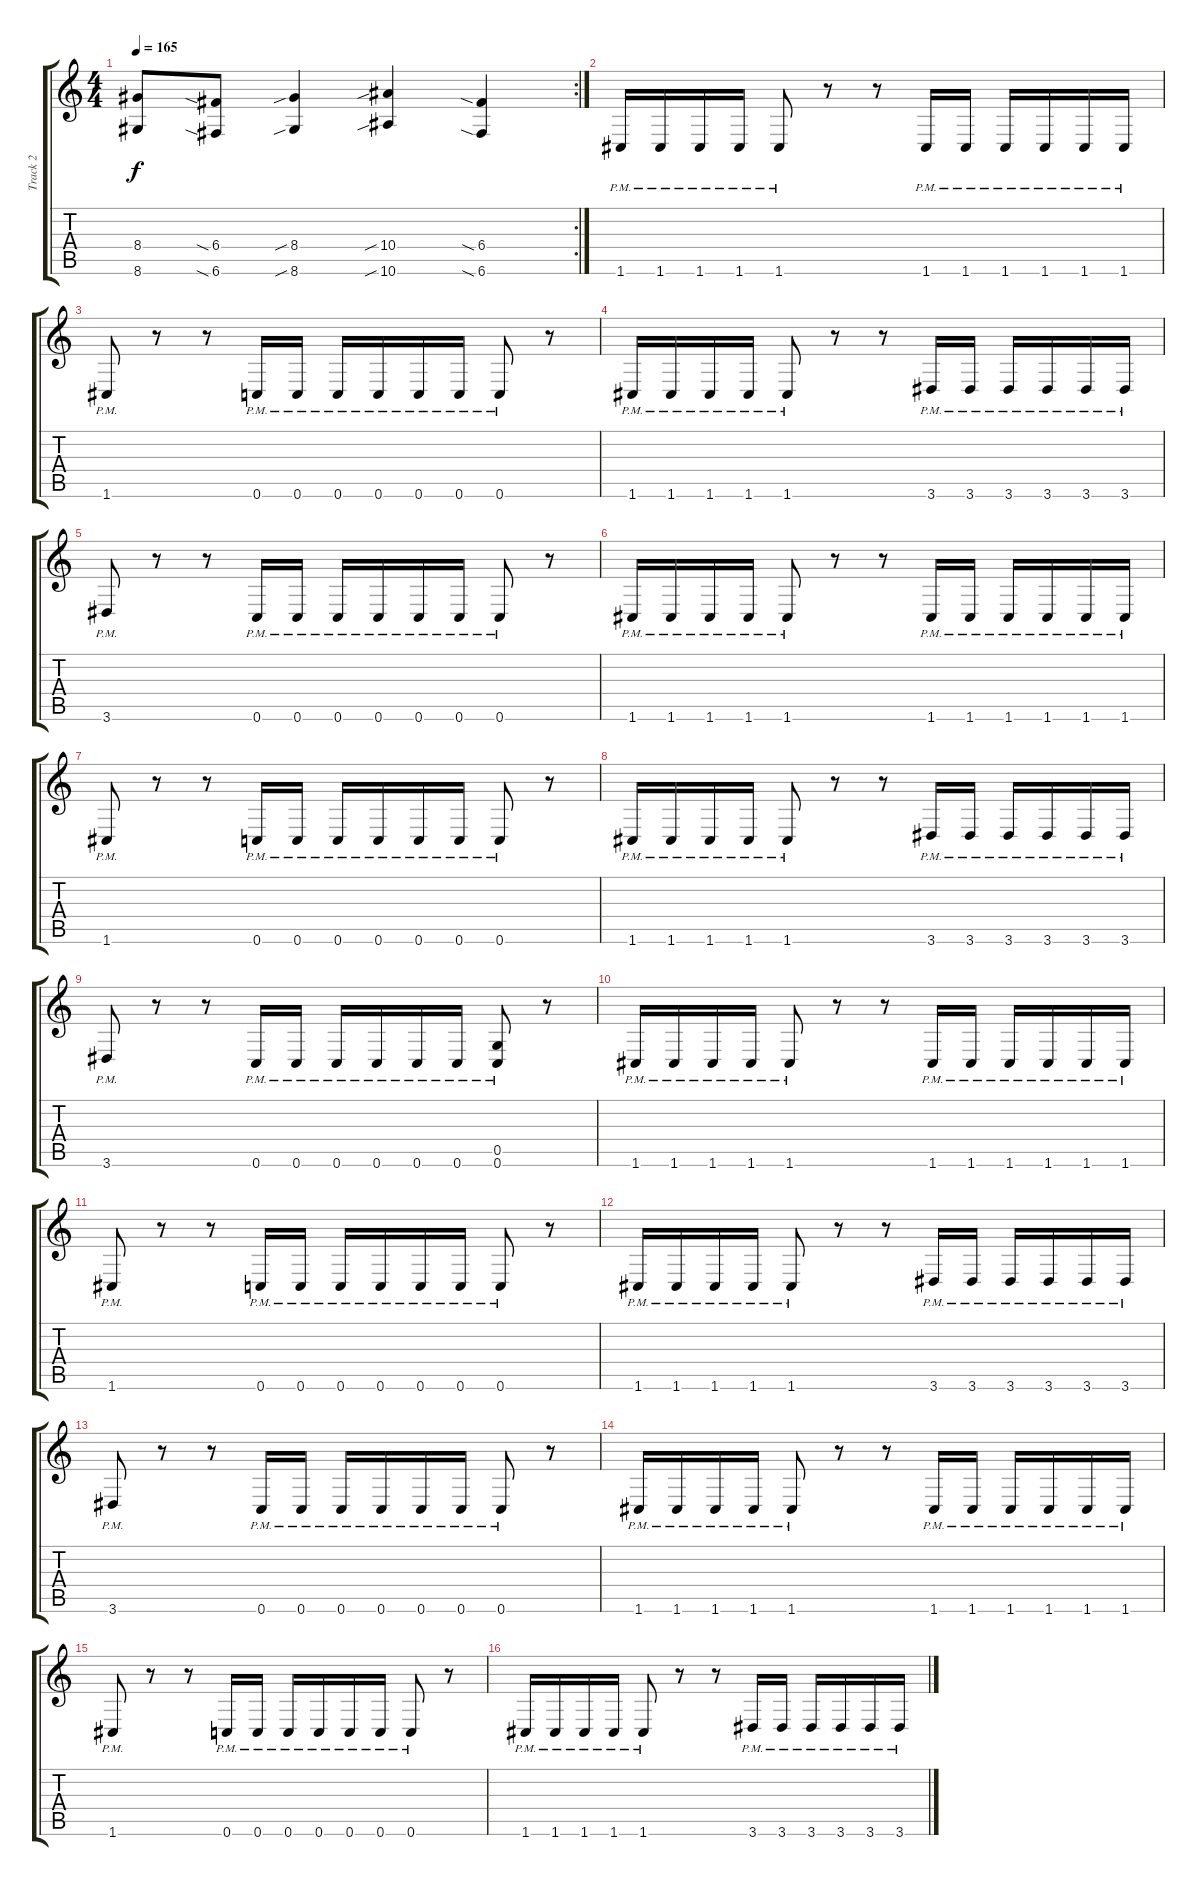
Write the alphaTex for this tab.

\track ("Track 2" "Track 2") {instrument distortionguitar}
\staff {score tabs}
\tuning (D4 A3 F3 C3 G2 C2) {hide}
\rc 2
\ts (4 4)
\tempo 165
\clef g2
\ks c
(8.4{t} 8.6{t}).8{dy f} (6.4{sia} 6.6{sia}).8 (8.4{sib} 8.6{sib}).4 (10.4{sib} 10.6{sib}).4 (6.4{sia} 6.6{sia}).4 |
1.6{pm}.16 1.6{pm}.16 1.6{pm}.16 1.6{pm}.16 1.6{pm}.8 r.8 r.8 1.6{pm}.16 1.6{pm}.16 1.6{pm}.16 1.6{pm}.16 1.6{pm}.16 1.6{pm}.16 |
1.6{pm}.8 r.8 r.8 0.6{pm}.16 0.6{pm}.16 0.6{pm}.16 0.6{pm}.16 0.6{pm}.16 0.6{pm}.16 0.6{pm}.8 r.8 |
1.6{pm}.16 1.6{pm}.16 1.6{pm}.16 1.6{pm}.16 1.6{pm}.8 r.8 r.8 3.6{pm}.16 3.6{pm}.16 3.6{pm}.16 3.6{pm}.16 3.6{pm}.16 3.6{pm}.16 |
3.6{pm}.8 r.8 r.8 0.6{pm}.16 0.6{pm}.16 0.6{pm}.16 0.6{pm}.16 0.6{pm}.16 0.6{pm}.16 0.6{pm}.8 r.8 |
1.6{pm}.16 1.6{pm}.16 1.6{pm}.16 1.6{pm}.16 1.6{pm}.8 r.8 r.8 1.6{pm}.16 1.6{pm}.16 1.6{pm}.16 1.6{pm}.16 1.6{pm}.16 1.6{pm}.16 |
1.6{pm}.8 r.8 r.8 0.6{pm}.16 0.6{pm}.16 0.6{pm}.16 0.6{pm}.16 0.6{pm}.16 0.6{pm}.16 0.6{pm}.8 r.8 |
1.6{pm}.16 1.6{pm}.16 1.6{pm}.16 1.6{pm}.16 1.6{pm}.8 r.8 r.8 3.6{pm}.16 3.6{pm}.16 3.6{pm}.16 3.6{pm}.16 3.6{pm}.16 3.6{pm}.16 |
3.6{pm}.8 r.8 r.8 0.6{pm}.16 0.6{pm}.16 0.6{pm}.16 0.6{pm}.16 0.6{pm}.16 0.6{pm}.16 (0.5{pm} 0.6{pm}).8 r.8 |
1.6{pm}.16 1.6{pm}.16 1.6{pm}.16 1.6{pm}.16 1.6{pm}.8 r.8 r.8 1.6{pm}.16 1.6{pm}.16 1.6{pm}.16 1.6{pm}.16 1.6{pm}.16 1.6{pm}.16 |
1.6{pm}.8 r.8 r.8 0.6{pm}.16 0.6{pm}.16 0.6{pm}.16 0.6{pm}.16 0.6{pm}.16 0.6{pm}.16 0.6{pm}.8 r.8 |
1.6{pm}.16 1.6{pm}.16 1.6{pm}.16 1.6{pm}.16 1.6{pm}.8 r.8 r.8 3.6{pm}.16 3.6{pm}.16 3.6{pm}.16 3.6{pm}.16 3.6{pm}.16 3.6{pm}.16 |
3.6{pm}.8 r.8 r.8 0.6{pm}.16 0.6{pm}.16 0.6{pm}.16 0.6{pm}.16 0.6{pm}.16 0.6{pm}.16 0.6{pm}.8 r.8 |
1.6{pm}.16 1.6{pm}.16 1.6{pm}.16 1.6{pm}.16 1.6{pm}.8 r.8 r.8 1.6{pm}.16 1.6{pm}.16 1.6{pm}.16 1.6{pm}.16 1.6{pm}.16 1.6{pm}.16 |
1.6{pm}.8 r.8 r.8 0.6{pm}.16 0.6{pm}.16 0.6{pm}.16 0.6{pm}.16 0.6{pm}.16 0.6{pm}.16 0.6{pm}.8 r.8 |
1.6{pm}.16 1.6{pm}.16 1.6{pm}.16 1.6{pm}.16 1.6{pm}.8 r.8 r.8 3.6{pm}.16 3.6{pm}.16 3.6{pm}.16 3.6{pm}.16 3.6{pm}.16 3.6{pm}.16
